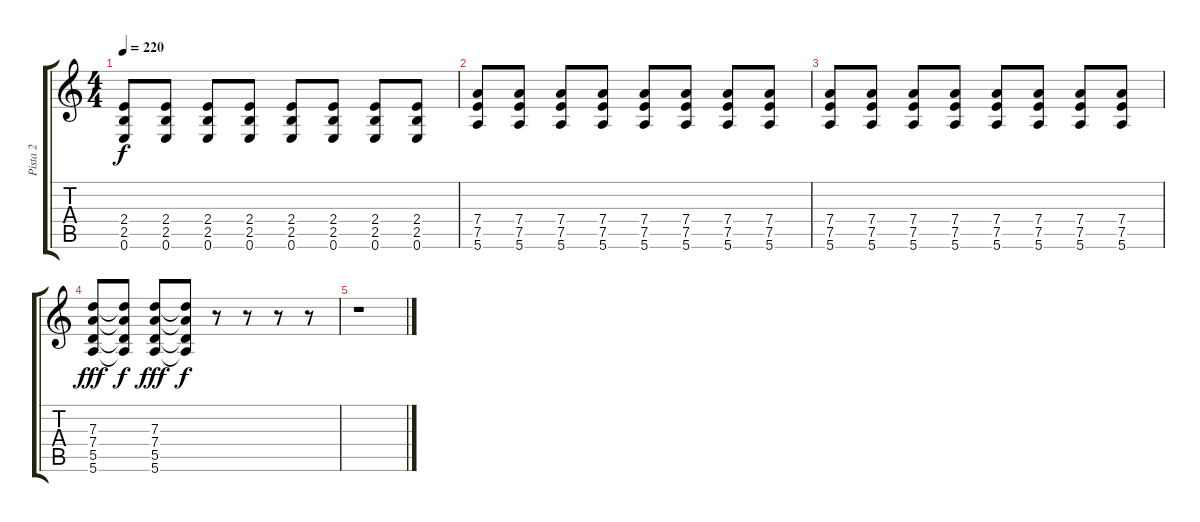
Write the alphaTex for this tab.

\track ("Pista 2" "Pista 2") {instrument distortionguitar}
\staff {score tabs}
\tuning (E4 B3 G3 D3 A2 E2) {hide}
\ts (4 4)
\tempo 220
\clef g2
\ks c
(2.4 2.5 0.6).8{dy f} (2.4 2.5 0.6).8 (2.4 2.5 0.6).8 (2.4 2.5 0.6).8 (2.4 2.5 0.6).8 (2.4 2.5 0.6).8 (2.4 2.5 0.6).8 (2.4 2.5 0.6).8 |
(7.4 7.5 5.6).8 (7.4 7.5 5.6).8 (7.4 7.5 5.6).8 (7.4 7.5 5.6).8 (7.4 7.5 5.6).8 (7.4 7.5 5.6).8 (7.4 7.5 5.6).8 (7.4 7.5 5.6).8 |
(7.4 7.5 5.6).8 (7.4 7.5 5.6).8 (7.4 7.5 5.6).8 (7.4 7.5 5.6).8 (7.4 7.5 5.6).8 (7.4 7.5 5.6).8 (7.4 7.5 5.6).8 (7.4 7.5 5.6).8 |
(7.3 7.4 5.5 5.6).8{dy fff} (7.3{t} 7.4{t} 5.5{t} 5.6{t}).8{dy f} (7.3 7.4 5.5 5.6).8{dy fff} (7.3{t} 7.4{t} 5.5{t} 5.6{t}).8{dy f} r.8 r.8 r.8 r.8 |
r.1
